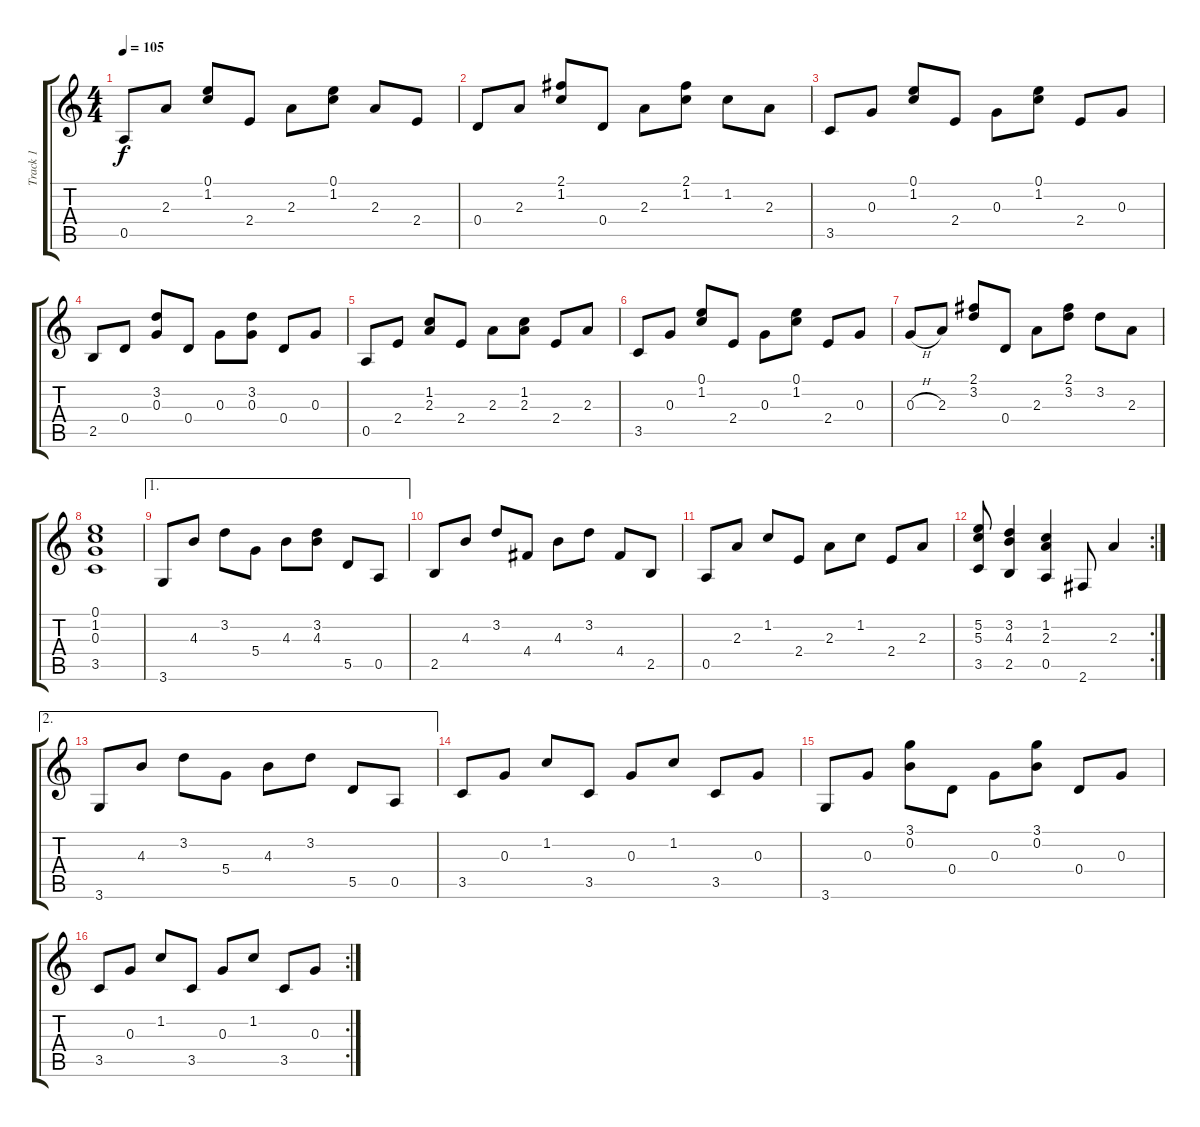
\track ("Track 1" "Track 1") {instrument acousticguitarsteel}
\staff {score tabs}
\tuning (E4 B3 G3 D3 A2 E2) {hide}
\ts (4 4)
\tempo 105
\clef g2
\ks c
0.5.8{dy f} 2.3.8 (0.1 1.2).8 2.4.8 2.3.8 (0.1 1.2).8 2.3.8 2.4.8 |
0.4.8 2.3.8 (2.1 1.2).8 0.4.8 2.3.8 (2.1 1.2).8 1.2.8 2.3.8 |
3.5.8 0.3.8 (0.1 1.2).8 2.4.8 0.3.8 (0.1 1.2).8 2.4.8 0.3.8 |
2.5.8 0.4.8 (3.2 0.3).8 0.4.8 0.3.8 (3.2 0.3).8 0.4.8 0.3.8 |
0.5.8 2.4.8 (1.2 2.3).8 2.4.8 2.3.8 (1.2 2.3).8 2.4.8 2.3.8 |
3.5.8 0.3.8 (0.1 1.2).8 2.4.8 0.3.8 (0.1 1.2).8 2.4.8 0.3.8 |
0.3{h}.8 2.3.8 (2.1 3.2).8 0.4.8 2.3.8 (2.1 3.2).8 3.2.8 2.3.8 |
(0.1 1.2 0.3 3.5).1 |
\ae 1
3.6.8 4.3.8 3.2.8 5.4.8 4.3.8 (3.2 4.3).8 5.5.8 0.5.8 |
2.5.8 4.3.8 3.2.8 4.4.8 4.3.8 3.2.8 4.4.8 2.5.8 |
0.5.8 2.3.8 1.2.8 2.4.8 2.3.8 1.2.8 2.4.8 2.3.8 |
\rc 2
(5.2 5.3 3.5).8 (3.2 4.3 2.5).4 (1.2 2.3 0.5).4 2.6.8 2.3.4 |
\ae 2
3.6.8 4.3.8 3.2.8 5.4.8 4.3.8 3.2.8 5.5.8 0.5.8 |
3.5.8 0.3.8 1.2.8 3.5.8 0.3.8 1.2.8 3.5.8 0.3.8 |
3.6.8 0.3.8 (3.1 0.2).8 0.4.8 0.3.8 (3.1 0.2).8 0.4.8 0.3.8 |
\rc 2
3.5.8 0.3.8 1.2.8 3.5.8 0.3.8 1.2.8 3.5.8 0.3.8
